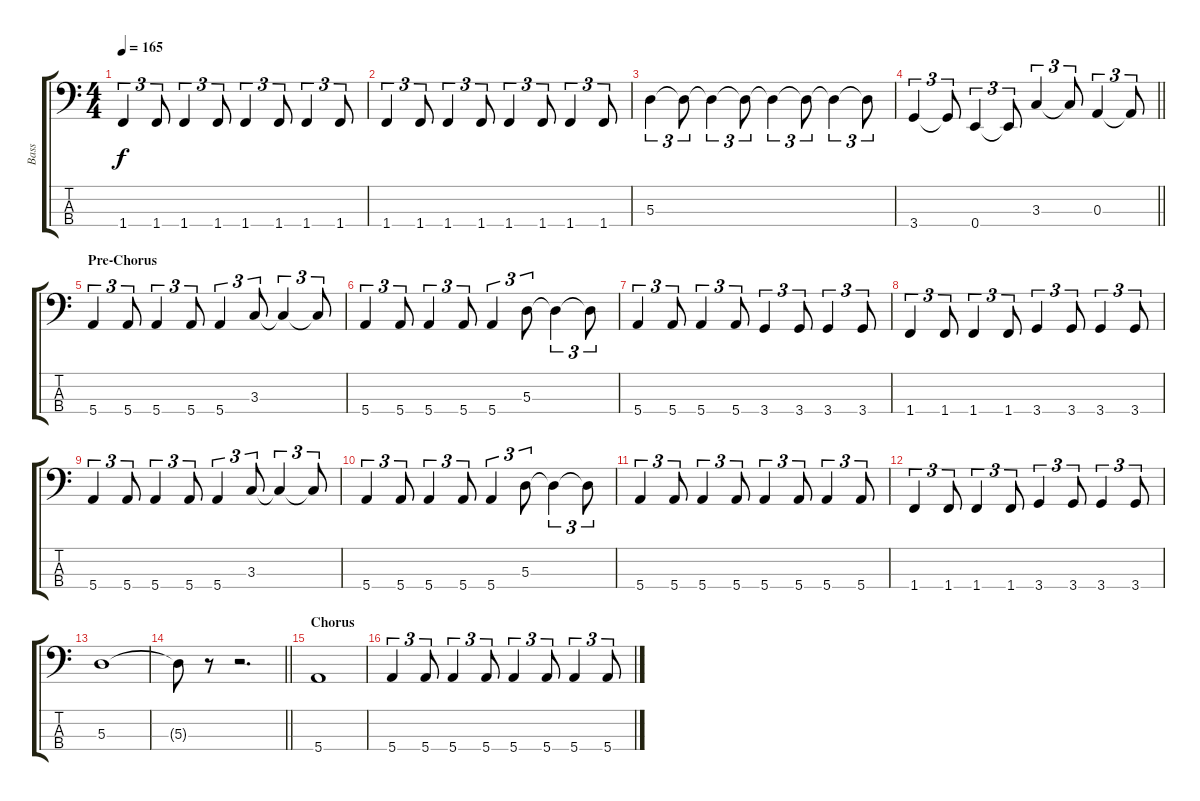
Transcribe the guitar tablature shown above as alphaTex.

\track ("Bass" "Bass") {instrument electricbassfinger}
\staff {score tabs}
\tuning (G2 D2 A1 E1) {hide}
\ts (4 4)
\tempo 165
\clef f4
\ks c
1.4.4{tu (3 2) dy f} 1.4.8{tu (3 2)} 1.4.4{tu (3 2)} 1.4.8{tu (3 2)} 1.4.4{tu (3 2)} 1.4.8{tu (3 2)} 1.4.4{tu (3 2)} 1.4.8{tu (3 2)} |
1.4.4{tu (3 2)} 1.4.8{tu (3 2)} 1.4.4{tu (3 2)} 1.4.8{tu (3 2)} 1.4.4{tu (3 2)} 1.4.8{tu (3 2)} 1.4.4{tu (3 2)} 1.4.8{tu (3 2)} |
5.3.4{tu (3 2)} 5.3{t}.8{tu (3 2)} 5.3{t}.4{tu (3 2)} 5.3{t}.8{tu (3 2)} 5.3{t}.4{tu (3 2)} 5.3{t}.8{tu (3 2)} 5.3{t}.4{tu (3 2)} 5.3{t}.8{tu (3 2)} |
\barLineRight lightlight
3.4.4{tu (3 2)} 3.4{t}.8{tu (3 2)} 0.4.4{tu (3 2)} 0.4{t}.8{tu (3 2)} 3.3.4{tu (3 2)} 3.3{t}.8{tu (3 2)} 0.3.4{tu (3 2)} 0.3{t}.8{tu (3 2)} |
\section ("" "Pre-Chorus")
5.4.4{tu (3 2)} 5.4.8{tu (3 2)} 5.4.4{tu (3 2)} 5.4.8{tu (3 2)} 5.4.4{tu (3 2)} 3.3.8{tu (3 2)} 3.3{t}.4{tu (3 2)} 3.3{t}.8{tu (3 2)} |
5.4.4{tu (3 2)} 5.4.8{tu (3 2)} 5.4.4{tu (3 2)} 5.4.8{tu (3 2)} 5.4.4{tu (3 2)} 5.3.8{tu (3 2)} 5.3{t}.4{tu (3 2)} 5.3{t}.8{tu (3 2)} |
5.4.4{tu (3 2)} 5.4.8{tu (3 2)} 5.4.4{tu (3 2)} 5.4.8{tu (3 2)} 3.4.4{tu (3 2)} 3.4.8{tu (3 2)} 3.4.4{tu (3 2)} 3.4.8{tu (3 2)} |
1.4.4{tu (3 2)} 1.4.8{tu (3 2)} 1.4.4{tu (3 2)} 1.4.8{tu (3 2)} 3.4.4{tu (3 2)} 3.4.8{tu (3 2)} 3.4.4{tu (3 2)} 3.4.8{tu (3 2)} |
5.4.4{tu (3 2)} 5.4.8{tu (3 2)} 5.4.4{tu (3 2)} 5.4.8{tu (3 2)} 5.4.4{tu (3 2)} 3.3.8{tu (3 2)} 3.3{t}.4{tu (3 2)} 3.3{t}.8{tu (3 2)} |
5.4.4{tu (3 2)} 5.4.8{tu (3 2)} 5.4.4{tu (3 2)} 5.4.8{tu (3 2)} 5.4.4{tu (3 2)} 5.3.8{tu (3 2)} 5.3{t}.4{tu (3 2)} 5.3{t}.8{tu (3 2)} |
5.4.4{tu (3 2)} 5.4.8{tu (3 2)} 5.4.4{tu (3 2)} 5.4.8{tu (3 2)} 5.4.4{tu (3 2)} 5.4.8{tu (3 2)} 5.4.4{tu (3 2)} 5.4.8{tu (3 2)} |
1.4.4{tu (3 2)} 1.4.8{tu (3 2)} 1.4.4{tu (3 2)} 1.4.8{tu (3 2)} 3.4.4{tu (3 2)} 3.4.8{tu (3 2)} 3.4.4{tu (3 2)} 3.4.8{tu (3 2)} |
5.3.1 |
\barLineRight lightlight
5.3{t}.8 r.8 r.2{d} |
\section ("" "Chorus")
5.4.1 |
5.4.4{tu (3 2)} 5.4.8{tu (3 2)} 5.4.4{tu (3 2)} 5.4.8{tu (3 2)} 5.4.4{tu (3 2)} 5.4.8{tu (3 2)} 5.4.4{tu (3 2)} 5.4.8{tu (3 2)}
